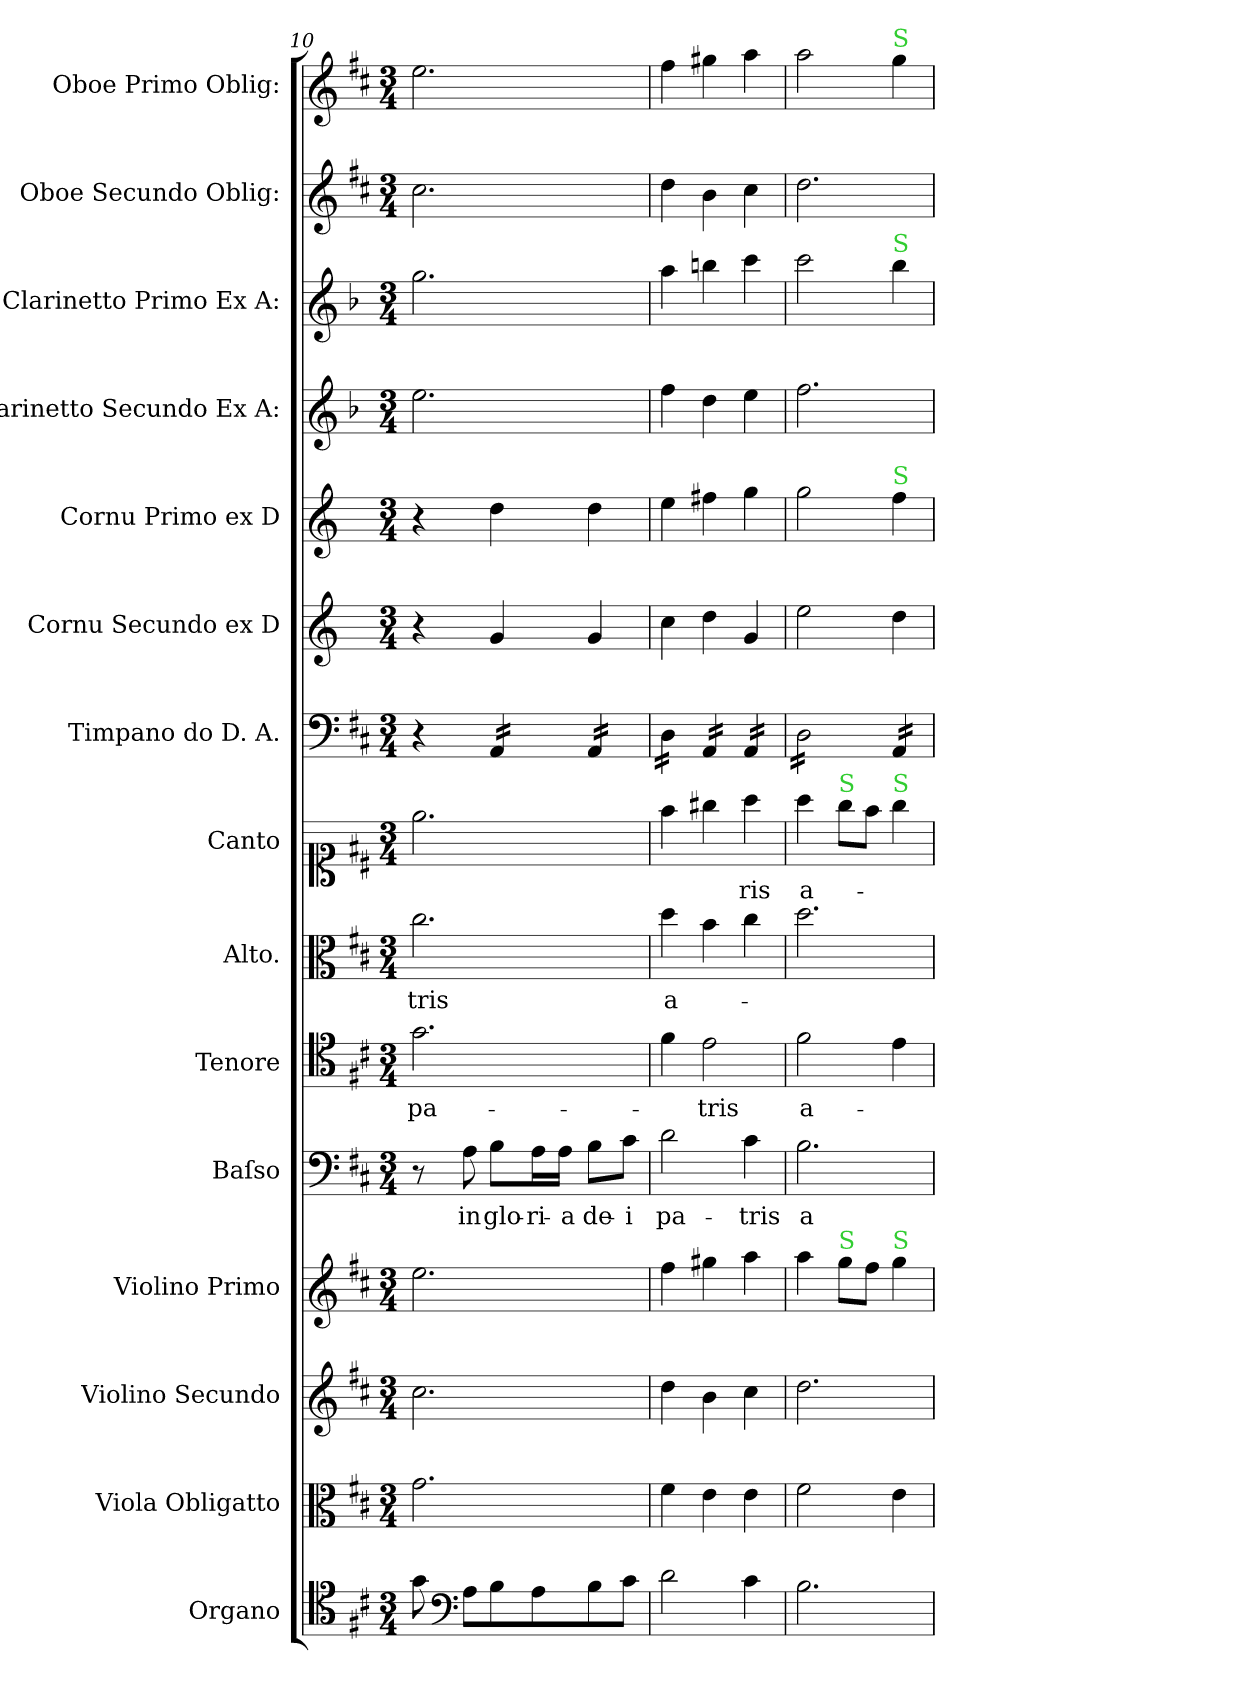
**kern	**kern	**kern	**kern	**kern	**text	**kern	**text	**kern	**text	**kern	**text	**kern	**kern	**kern	**kern	**kern	**kern	**kern
*part15	*part14	*part13	*part12	*part11	*part11	*part10	*part10	*part9	*part9	*part8	*part8	*part7	*part6	*part5	*part4	*part3	*part2	*part1
*staff15	*staff14	*staff13	*staff12	*staff11	*staff11	*staff10	*staff10	*staff9	*staff9	*staff8	*staff8	*staff7	*staff6	*staff5	*staff4	*staff3	*staff2	*staff1
*I"Organo	*I"Viola Obligatto	*I"Violino Secundo	*I"Violino Primo	*I"Baſso	*	*I"Tenore	*	*I"Alto.	*	*I"Canto	*	*I"Timpano do D. A.	*I"Cornu Secundo ex D	*I"Cornu Primo ex D	*I"Clarinetto Secundo Ex A:	*I"Clarinetto Primo Ex A:	*I"Oboe Secundo Oblig:	*I"Oboe Primo Oblig:
*I'org	*I'vla	*I'vl 2	*I'vl 1	*I'B	*	*I'T	*	*I'A	*	*	*	*I'timp	*	*	*I'cl 2 in A	*I'cl 1 in A	*I'ob 2	*I'ob 1
*clefC4	*clefC3	*clefG2	*clefG2	*clefF4	*	*clefC4	*	*clefC3	*	*clefC1	*	*clefF4	*clefG2	*clefG2	*clefG2	*clefG2	*clefG2	*clefG2
*	*	*	*	*	*	*	*	*	*	*	*	*	*ITrd6c10	*ITrd6c10	*ITrd2c3	*ITrd2c3	*	*
*k[f#c#]	*k[f#c#]	*k[f#c#]	*k[f#c#]	*k[f#c#]	*	*k[f#c#]	*	*k[f#c#]	*	*k[f#c#]	*	*k[f#c#]	*k[f#c#]	*k[f#c#]	*k[f#c#]	*k[f#c#]	*k[f#c#]	*k[f#c#]
*D:	*D:	*D:	*D:	*D:	*	*D:	*	*D:	*	*D:	*	*D:	*D:	*D:	*D:	*D:	*D:	*D:
*M3/4	*M3/4	*M3/4	*M3/4	*M3/4	*	*M3/4	*	*M3/4	*	*M3/4	*	*M3/4	*M3/4	*M3/4	*M3/4	*M3/4	*M3/4	*M3/4
=10	=10	=10	=10	=10	=10	=10	=10	=10	=10	=10	=10	=10	=10	=10	=10	=10	=10	=10
8g\	2.g\	2.cc#\	2.ee\	8r	.	2.g\	pa-	2.cc#\	-tris	2.ee\	.	4r	4r	4r	2.cc#\	2.ee\	2.cc#\	2.ee\
*clefF4	*	*	*	*	*	*	*	*	*	*	*	*	*	*	*	*	*	*
8A\L	.	.	.	8A\	in	.	.	.	.	.	.	.	.	.	.	.	.	.
*	*	*	*	*	*	*	*	*	*	*	*	*tremolo	*	*	*	*	*	*
8B\	.	.	.	8B\L	glo-	.	.	.	.	.	.	16AA/LL	4A/	4e\	.	.	.	.
.	.	.	.	.	.	.	.	.	.	.	.	16AA/	.	.	.	.	.	.
8A\	.	.	.	16A\L	-ri-	.	.	.	.	.	.	16AA/	.	.	.	.	.	.
.	.	.	.	16A\JJ	-a	.	.	.	.	.	.	16AA/JJ	.	.	.	.	.	.
8B\	.	.	.	8B\L	de-	.	.	.	.	.	.	16AA/LL	4A/	4e\	.	.	.	.
.	.	.	.	.	.	.	.	.	.	.	.	16AA/	.	.	.	.	.	.
8c#\J	.	.	.	8c#\J	-i	.	.	.	.	.	.	16AA/	.	.	.	.	.	.
.	.	.	.	.	.	.	.	.	.	.	.	16AA/JJ	.	.	.	.	.	.
=11	=11	=11	=11	=11	=11	=11	=11	=11	=11	=11	=11	=11	=11	=11	=11	=11	=11	=11
2d\	4f#\	4dd\	4ff#\	2d\	pa-	4f#\	.	4dd\	a-	4ff#\	.	16D\LL	4d\	4f#\	4dd\	4ff#\	4dd\	4ff#\
.	.	.	.	.	.	.	.	.	.	.	.	16D\	.	.	.	.	.	.
.	.	.	.	.	.	.	.	.	.	.	.	16D\	.	.	.	.	.	.
.	.	.	.	.	.	.	.	.	.	.	.	16D\JJ	.	.	.	.	.	.
.	4e\	4b\	4gg#X\	.	.	2e\	-tris	4b\	.	4gg#X\	.	16AA/LL	4e\	4g#X\	4b\	4gg#X\	4b\	4gg#X\
.	.	.	.	.	.	.	.	.	.	.	.	16AA/	.	.	.	.	.	.
.	.	.	.	.	.	.	.	.	.	.	.	16AA/	.	.	.	.	.	.
.	.	.	.	.	.	.	.	.	.	.	.	16AA/JJ	.	.	.	.	.	.
4c#\	4e\	4cc#\	4aa\	4c#\	-tris	.	.	4cc#\	.	4aa\	-ris	16AA/LL	4A/	4a\	4cc#\	4aa\	4cc#\	4aa\
.	.	.	.	.	.	.	.	.	.	.	.	16AA/	.	.	.	.	.	.
.	.	.	.	.	.	.	.	.	.	.	.	16AA/	.	.	.	.	.	.
.	.	.	.	.	.	.	.	.	.	.	.	16AA/JJ	.	.	.	.	.	.
=12	=12	=12	=12	=12	=12	=12	=12	=12	=12	=12	=12	=12	=12	=12	=12	=12	=12	=12
2.B\	2f#\	2.dd\	4aa\	2.B\	a-	2f#\	a-	2.dd\	.	4aa\	a-	16D\LL	2f#\	2a\	2.dd\	2aa\	2.dd\	2aa\
.	.	.	.	.	.	.	.	.	.	.	.	16D\	.	.	.	.	.	.
.	.	.	.	.	.	.	.	.	.	.	.	16D\	.	.	.	.	.	.
.	.	.	.	.	.	.	.	.	.	.	.	16D\	.	.	.	.	.	.
!	!	!	!	!	!	!	!	!	!	!LO:TX:a:color=limegreen:t=S	!	!	!	!	!	!	!	!
!	!	!	!LO:TX:a:color=limegreen:t=S	!	!	!	!	!	!	!	!	!	!	!	!	!	!	!
.	.	.	8gg\L	.	.	.	.	.	.	8gg\L	.	16D\	.	.	.	.	.	.
.	.	.	.	.	.	.	.	.	.	.	.	16D\	.	.	.	.	.	.
.	.	.	8ff#\J	.	.	.	.	.	.	8ff#\J	.	16D\	.	.	.	.	.	.
.	.	.	.	.	.	.	.	.	.	.	.	16D\JJ	.	.	.	.	.	.
!	!	!	!	!	!	!	!	!	!	!	!	!	!	!	!	!	!	!LO:TX:a:color=limegreen:t=S
!	!	!	!	!	!	!	!	!	!	!	!	!	!	!	!	!LO:TX:a:color=limegreen:t=S	!	!
!	!	!	!	!	!	!	!	!	!	!	!	!	!	!LO:TX:a:color=limegreen:t=S	!	!	!	!
!	!	!	!	!	!	!	!	!	!	!LO:TX:a:color=limegreen:t=S	!	!	!	!	!	!	!	!
!	!	!	!LO:TX:a:color=limegreen:t=S	!	!	!	!	!	!	!	!	!	!	!	!	!	!	!
.	4e\	.	4gg\	.	.	4e\	.	.	.	4gg\	.	16AA/LL	4e\	4g\	.	4gg\	.	4gg\
.	.	.	.	.	.	.	.	.	.	.	.	16AA/	.	.	.	.	.	.
.	.	.	.	.	.	.	.	.	.	.	.	16AA/	.	.	.	.	.	.
.	.	.	.	.	.	.	.	.	.	.	.	16AA/JJ	.	.	.	.	.	.
*	*	*	*	*	*	*	*	*	*	*	*	*Xtremolo	*	*	*	*	*	*
=	=	=	=	=	=	=	=	=	=	=	=	=	=	=	=	=	=	=
*-	*-	*-	*-	*-	*-	*-	*-	*-	*-	*-	*-	*-	*-	*-	*-	*-	*-	*-
